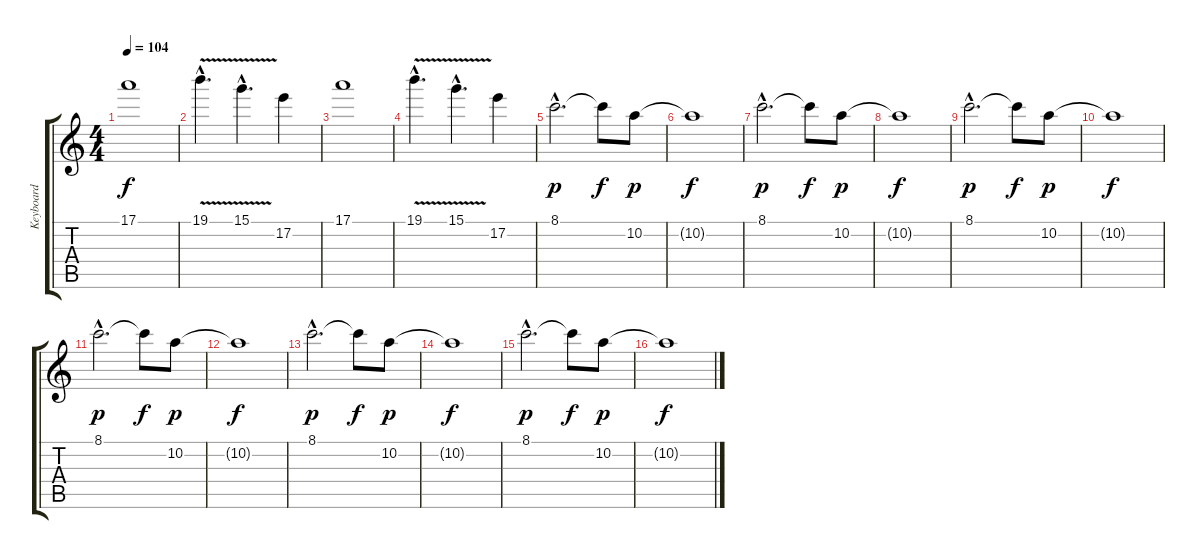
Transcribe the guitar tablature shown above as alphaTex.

\track ("Keyboard" "Keyboard") {instrument whistle}
\staff {score tabs}
\tuning (E5 B4 G4 D4 A3 E3) {hide}
\ts (4 4)
\tempo 104
\clef g2
\ks c
17.1{t}.1{dy f} |
19.1{v hac}.4{d} 15.1{v hac}.4{d} 17.2.4 |
17.1.1 |
19.1{v hac}.4{d} 15.1{v hac}.4{d} 17.2.4 |
8.1{hac}.2{d dy p} 8.1{t}.8{dy f} 10.2.8{dy p} |
10.2{t}.1{dy f} |
8.1{hac}.2{d dy p} 8.1{t}.8{dy f} 10.2.8{dy p} |
10.2{t}.1{dy f} |
8.1{hac}.2{d dy p} 8.1{t}.8{dy f} 10.2.8{dy p} |
10.2{t}.1{dy f} |
8.1{hac}.2{d dy p} 8.1{t}.8{dy f} 10.2.8{dy p} |
10.2{t}.1{dy f} |
8.1{hac}.2{d dy p} 8.1{t}.8{dy f} 10.2.8{dy p} |
10.2{t}.1{dy f} |
8.1{hac}.2{d dy p} 8.1{t}.8{dy f} 10.2.8{dy p} |
10.2{t}.1{dy f}
